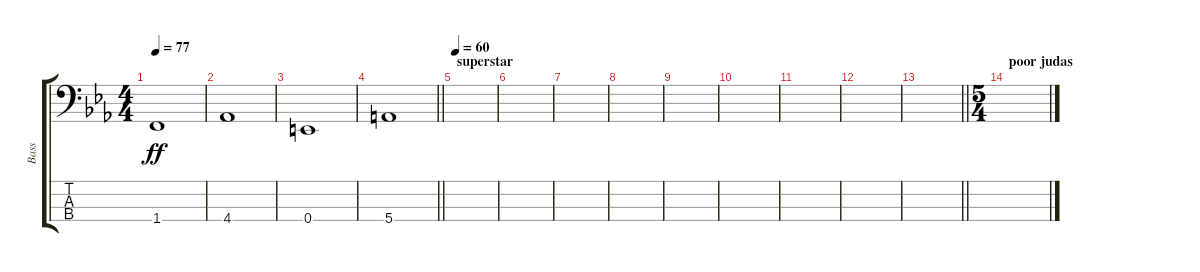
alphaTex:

\track ("Bass" "Bass") {instrument electricbassfinger}
\staff {score tabs}
\tuning (G2 D2 A1 E1) {hide}
\ts (4 4)
\tempo 77
\clef f4
\ks eb
1.4.1{dy ff} |
4.4.1 |
0.4.1 |
\barLineRight lightlight
5.4.1 |
\section ("" "superstar")
\tempo 60
|
|
|
|
|
|
|
|
\barLineRight lightlight
|
\ts (5 4)
\section ("" "poor judas")
